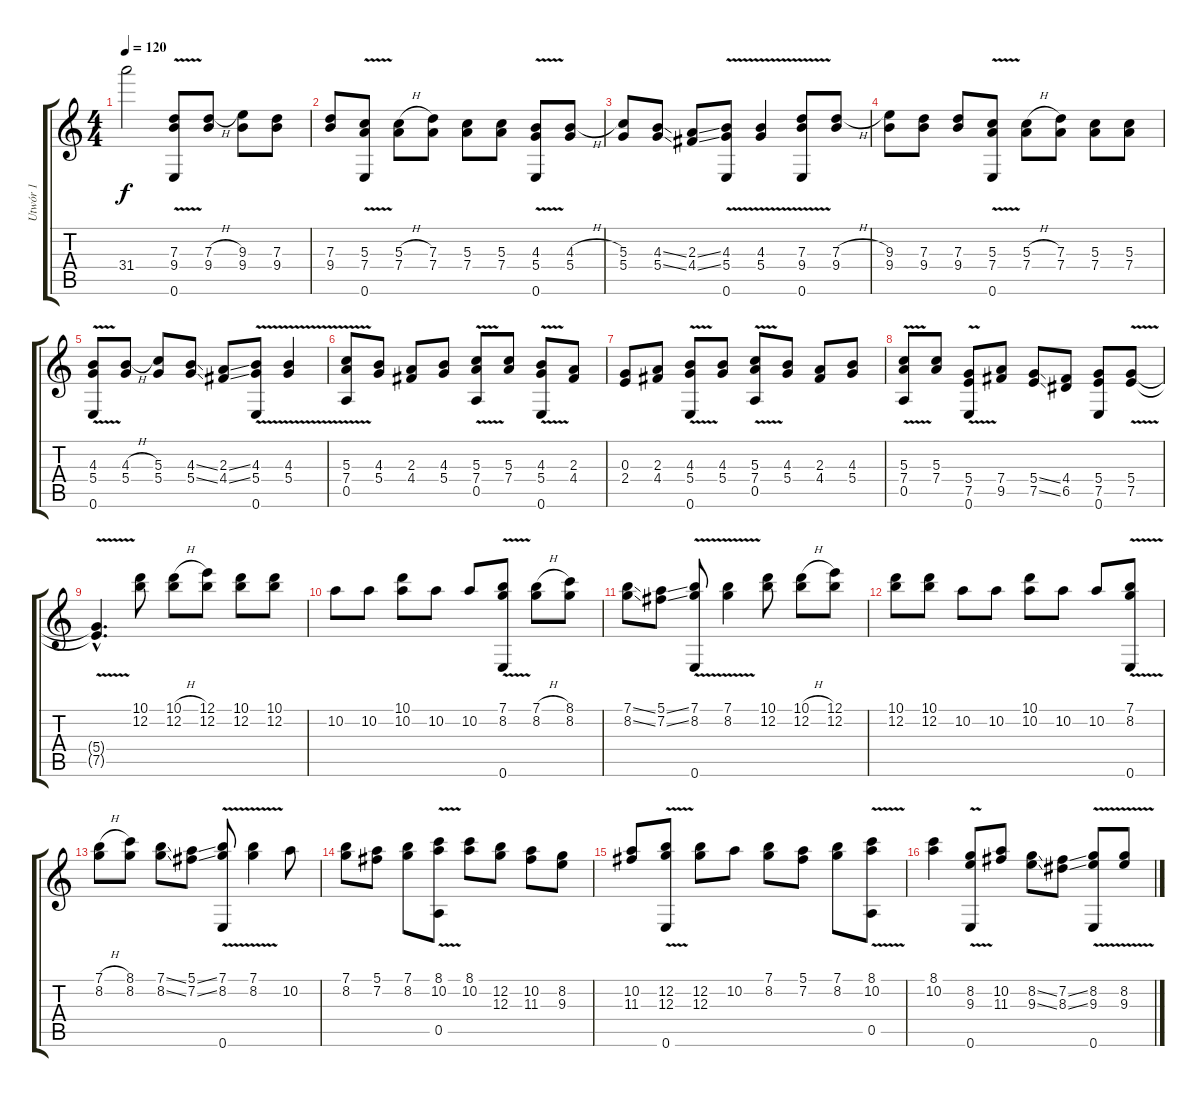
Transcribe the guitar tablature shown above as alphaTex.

\track ("Utwór 1" "Utwór 1") {instrument acousticguitarnylon}
\staff {score tabs}
\tuning (E4 B3 G3 D3 A2 E2) {hide}
\ts (4 4)
\tempo 120
\clef g2
\ks c
31.4.2{dy f instrument acousticguitarnylon} (7.3 9.4 0.6{v}).8 (7.3{h} 9.4).8 (9.3 9.4).8 (7.3 9.4).8 |
(7.3 9.4).8 (5.3 7.4 0.6{v}).8 (5.3{h} 7.4).8 (7.3 7.4).8 (5.3 7.4).8 (5.3 7.4).8 (4.3 5.4 0.6{v}).8 (4.3{h} 5.4).8 |
(5.3 5.4).8 (4.3{ss} 5.4{ss}).8 (2.3{ss} 4.4{ss}).8 (4.3{v} 5.4{v} 0.6{v}).8 (4.3{v} 5.4{v}).4 (7.3 9.4 0.6{v}).8 (7.3{h} 9.4).8 |
(9.3 9.4).8 (7.3 9.4).8 (7.3 9.4).8 (5.3 7.4 0.6{v}).8 (5.3{h} 7.4).8 (7.3 7.4).8 (5.3 7.4).8 (5.3 7.4).8 |
(4.3 5.4 0.6{v}).8 (4.3{h} 5.4).8 (5.3 5.4).8 (4.3{ss} 5.4{ss}).8 (2.3{ss} 4.4{ss}).8 (4.3{v} 5.4{v} 0.6{v}).8 (4.3{v} 5.4{v}).4 |
(5.3 7.4 0.5{v}).8 (4.3 5.4).8 (2.3 4.4).8 (4.3 5.4).8 (5.3 7.4 0.5{v}).8 (5.3 7.4).8 (4.3 5.4 0.6{v}).8 (2.3 4.4).8 |
(0.3 2.4).8 (2.3 4.4).8 (4.3 5.4 0.6{v}).8 (4.3 5.4).8 (5.3 7.4 0.5{v}).8 (4.3 5.4).8 (2.3 4.4).8 (4.3 5.4).8 |
(5.3 7.4 0.5{v}).8 (5.3 7.4).8 (5.4 7.5 0.6{v}).8 (7.4 9.5).8 (5.4{ss} 7.5{ss}).8 (4.4 6.5).8 (5.4 7.5 0.6).8 (5.4{v} 7.5{v}).8 |
(5.4{hac t} 7.5{hac t}).4{d} (10.1 12.2).8 (10.1{h} 12.2).8 (12.1 12.2).8 (10.1 12.2).8 (10.1 12.2).8 |
10.2.8 10.2.8 (10.1 10.2).8 10.2.8 10.2.8 (7.1 8.2 0.6{v}).8 (7.1{h} 8.2).8 (8.1 8.2).8 |
(7.1{ss} 8.2{ss}).8 (5.1{ss} 7.2{ss}).8 (7.1{v} 8.2{v} 0.6{v}).8 (7.1{v} 8.2{v}).4 (10.1 12.2).8 (10.1{h} 12.2).8 (12.1 12.2).8 |
(10.1 12.2).8 (10.1 12.2).8 10.2.8 10.2.8 (10.1 10.2).8 10.2.8 10.2.8 (7.1 8.2 0.6{v}).8 |
(7.1{h} 8.2).8 (8.1 8.2).8 (7.1{ss} 8.2{ss}).8 (5.1{ss} 7.2{ss}).8 (7.1{v} 8.2{v} 0.6{v}).8 (7.1{v} 8.2{v}).4 10.2.8 |
(7.1 8.2).8 (5.1 7.2).8 (7.1 8.2).8 (8.1 10.2 0.5{v}).8 (8.1 10.2).8 (12.2 12.3).8 (10.2 11.3).8 (8.2 9.3).8 |
(10.2 11.3).8 (12.2 12.3 0.6{v}).8 (12.2 12.3).8 10.2.8 (7.1 8.2).8 (5.1 7.2).8 (7.1 8.2).8 (8.1 10.2 0.5{v}).8 |
(8.1 10.2).4 (8.2 9.3 0.6{v}).8 (10.2 11.3).8 (8.2{ss} 9.3{ss}).8 (7.2{ss} 8.3{ss}).8 (8.2 9.3 0.6{v}).8 (8.2{v} 9.3{v}).8
